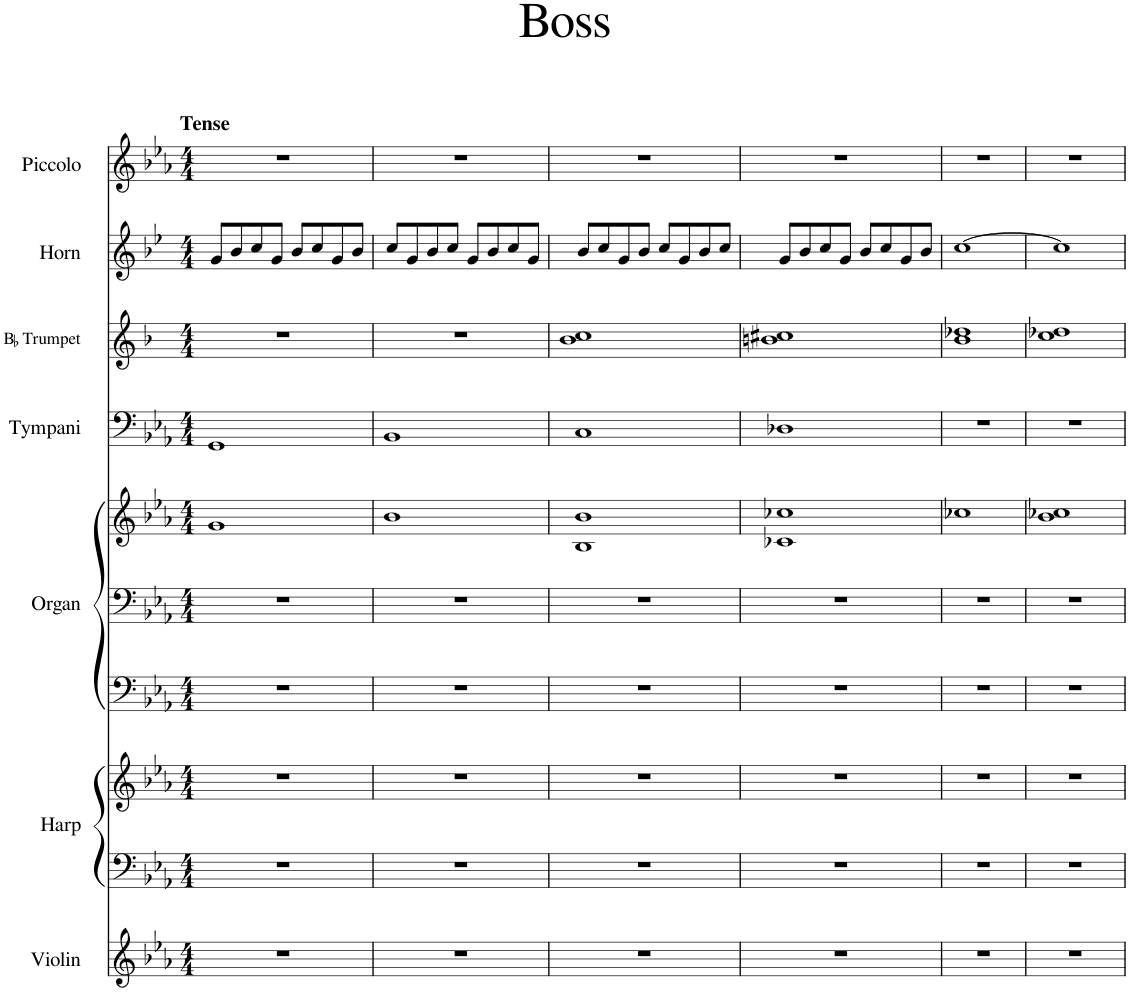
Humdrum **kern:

**kern	**kern	**kern	**kern	**kern	**kern	**kern	**kern	**kern	**kern
*part7	*part6	*part6	*part5	*part5	*part5	*part4	*part3	*part2	*part1
*staff10	*staff9	*staff8	*staff7	*staff6	*staff5	*staff4	*staff3	*staff2	*staff1
*I"Violin	*I"Harp	*	*I"Organ	*	*	*I"Tympani	*I"BaccidentalFlat Trumpet	*I"Horn	*I"Piccolo
*I'Vln.	*I'Hrp.	*	*I'Or.	*	*	*I'Tymp.	*I'BaccidentalFlat Tpt.	*	*I'Picc.
*clefG2	*clefF4	*clefG2	*clefF4	*clefF4	*clefG2	*clefF4	*clefG2	*clefG2	*clefG2
*	*	*	*	*	*	*	*Trd1c2	*Trd4c7	*Trd-7c-12
*k[b-e-a-]	*k[b-e-a-]	*k[b-e-a-]	*k[b-e-a-]	*k[b-e-a-]	*k[b-e-a-]	*k[b-e-a-]	*k[b-]	*k[b-e-]	*k[b-e-a-]
*M4/4	*M4/4	*M4/4	*M4/4	*M4/4	*M4/4	*M4/4	*M4/4	*M4/4	*M4/4
=1	=1	=1	=1	=1	=1	=1	=1	=1	=1
!	!	!	!	!	!	!	!	!	!LO:TX:a:B:t=Tense
1r	1r	1r	1r	1r	1g	1GG	1r	8g/L	1r
.	.	.	.	.	.	.	.	8b-/	.
.	.	.	.	.	.	.	.	8cc/	.
.	.	.	.	.	.	.	.	8g/J	.
.	.	.	.	.	.	.	.	8b-/L	.
.	.	.	.	.	.	.	.	8cc/	.
.	.	.	.	.	.	.	.	8g/	.
.	.	.	.	.	.	.	.	8b-/J	.
=2	=2	=2	=2	=2	=2	=2	=2	=2	=2
1r	1r	1r	1r	1r	1b-	1BB-	1r	8cc/L	1r
.	.	.	.	.	.	.	.	8g/	.
.	.	.	.	.	.	.	.	8b-/	.
.	.	.	.	.	.	.	.	8cc/J	.
.	.	.	.	.	.	.	.	8g/L	.
.	.	.	.	.	.	.	.	8b-/	.
.	.	.	.	.	.	.	.	8cc/	.
.	.	.	.	.	.	.	.	8g/J	.
=3	=3	=3	=3	=3	=3	=3	=3	=3	=3
1r	1r	1r	1r	1r	1B- 1b-	1C	1b- 1cc	8b-/L	1r
.	.	.	.	.	.	.	.	8cc/	.
.	.	.	.	.	.	.	.	8g/	.
.	.	.	.	.	.	.	.	8b-/J	.
.	.	.	.	.	.	.	.	8cc/L	.
.	.	.	.	.	.	.	.	8g/	.
.	.	.	.	.	.	.	.	8b-/	.
.	.	.	.	.	.	.	.	8cc/J	.
=4	=4	=4	=4	=4	=4	=4	=4	=4	=4
1r	1r	1r	1r	1r	1c-X 1cc-X	1D-X	1bn 1cc#X	8g/L	1r
.	.	.	.	.	.	.	.	8b-/	.
.	.	.	.	.	.	.	.	8cc/	.
.	.	.	.	.	.	.	.	8g/J	.
.	.	.	.	.	.	.	.	8b-/L	.
.	.	.	.	.	.	.	.	8cc/	.
.	.	.	.	.	.	.	.	8g/	.
.	.	.	.	.	.	.	.	8b-/J	.
=5	=5	=5	=5	=5	=5	=5	=5	=5	=5
1r	1r	1r	1r	1r	1cc-X	1r	1b- 1dd-X	[1cc	1r
=6	=6	=6	=6	=6	=6	=6	=6	=6	=6
1r	1r	1r	1r	1r	1b- 1cc-X	1r	1cc 1dd-X	1cc]	1r
=	=	=	=	=	=	=	=	=	=
*-	*-	*-	*-	*-	*-	*-	*-	*-	*-
